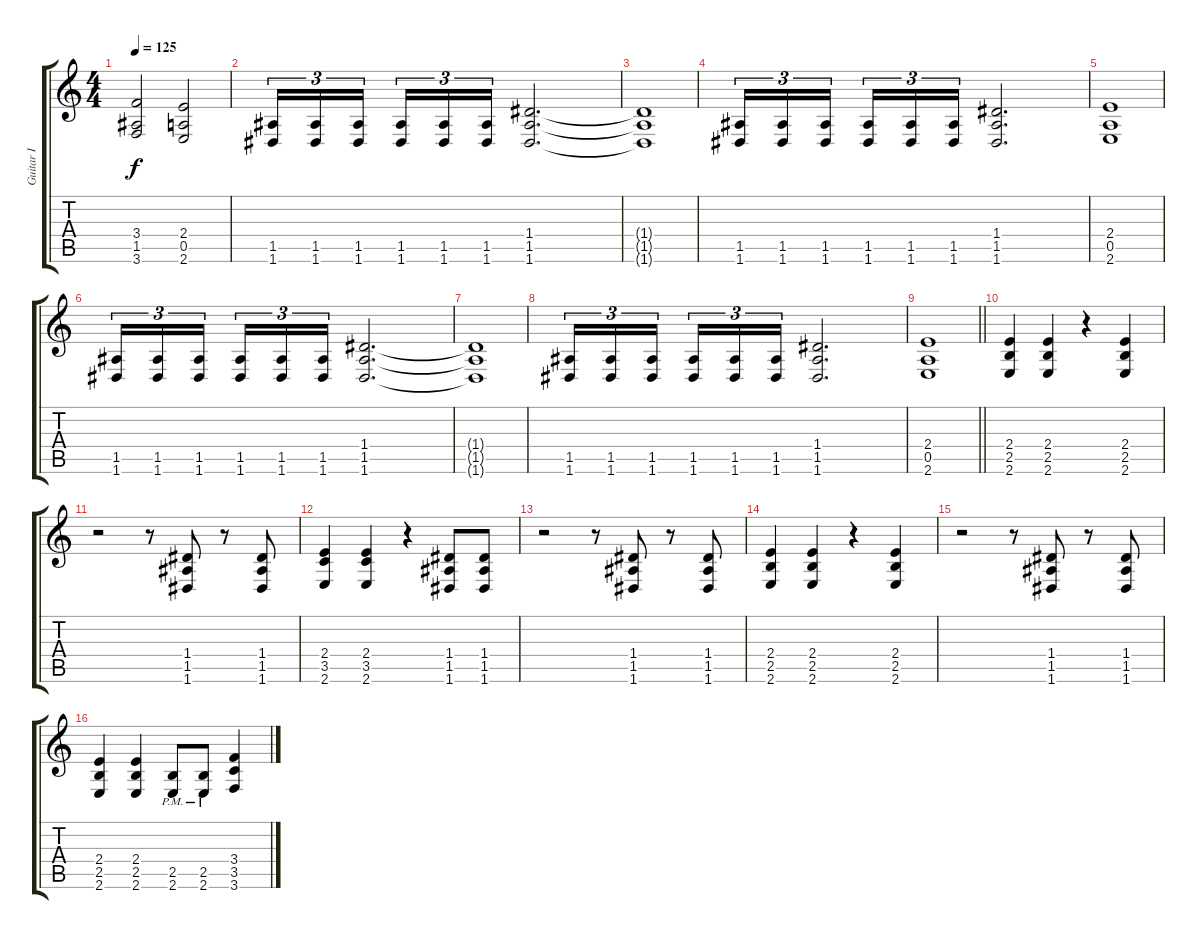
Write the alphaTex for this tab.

\track ("Guitar I" "Guitar I") {instrument distortionguitar}
\staff {score tabs}
\tuning (D4 A3 F3 D3 A2 D2) {hide}
\ts (4 4)
\tempo 125
\clef g2
\ks c
(3.4 1.5 3.6).2{dy f} (2.4 0.5 2.6).2 |
(1.5 1.6).16{tu (3 2)} (1.5 1.6).16{tu (3 2)} (1.5 1.6).16{tu (3 2) beam splitsecondary} (1.5 1.6).16{tu (3 2)} (1.5 1.6).16{tu (3 2)} (1.5 1.6).16{tu (3 2)} (1.4 1.5 1.6).2{d} |
(1.4{t} 1.5{t} 1.6{t}).1 |
(1.5 1.6).16{tu (3 2)} (1.5 1.6).16{tu (3 2)} (1.5 1.6).16{tu (3 2) beam splitsecondary} (1.5 1.6).16{tu (3 2)} (1.5 1.6).16{tu (3 2)} (1.5 1.6).16{tu (3 2)} (1.4 1.5 1.6).2{d} |
(2.4 0.5 2.6).1 |
(1.5 1.6).16{tu (3 2)} (1.5 1.6).16{tu (3 2)} (1.5 1.6).16{tu (3 2) beam splitsecondary} (1.5 1.6).16{tu (3 2)} (1.5 1.6).16{tu (3 2)} (1.5 1.6).16{tu (3 2)} (1.4 1.5 1.6).2{d} |
(1.4{t} 1.5{t} 1.6{t}).1 |
(1.5 1.6).16{tu (3 2)} (1.5 1.6).16{tu (3 2)} (1.5 1.6).16{tu (3 2) beam splitsecondary} (1.5 1.6).16{tu (3 2)} (1.5 1.6).16{tu (3 2)} (1.5 1.6).16{tu (3 2)} (1.4 1.5 1.6).2{d} |
\barLineRight lightlight
(2.4 0.5 2.6).1 |
(2.4 2.5 2.6).4 (2.4 2.5 2.6).4 r.4 (2.4 2.5 2.6).4 |
r.2 r.8 (1.4 1.5 1.6).8 r.8 (1.4 1.5 1.6).8 |
(2.4 3.5 2.6).4 (2.4 3.5 2.6).4 r.4 (1.4 1.5 1.6).8 (1.4 1.5 1.6).8 |
r.2 r.8 (1.4 1.5 1.6).8 r.8 (1.4 1.5 1.6).8 |
(2.4 2.5 2.6).4 (2.4 2.5 2.6).4 r.4 (2.4 2.5 2.6).4 |
r.2 r.8 (1.4 1.5 1.6).8 r.8 (1.4 1.5 1.6).8 |
(2.4 2.5 2.6).4 (2.4 2.5 2.6).4 (2.5{pm} 2.6{pm}).8 (2.5{pm} 2.6{pm}).8 (3.4 3.5 3.6).4
